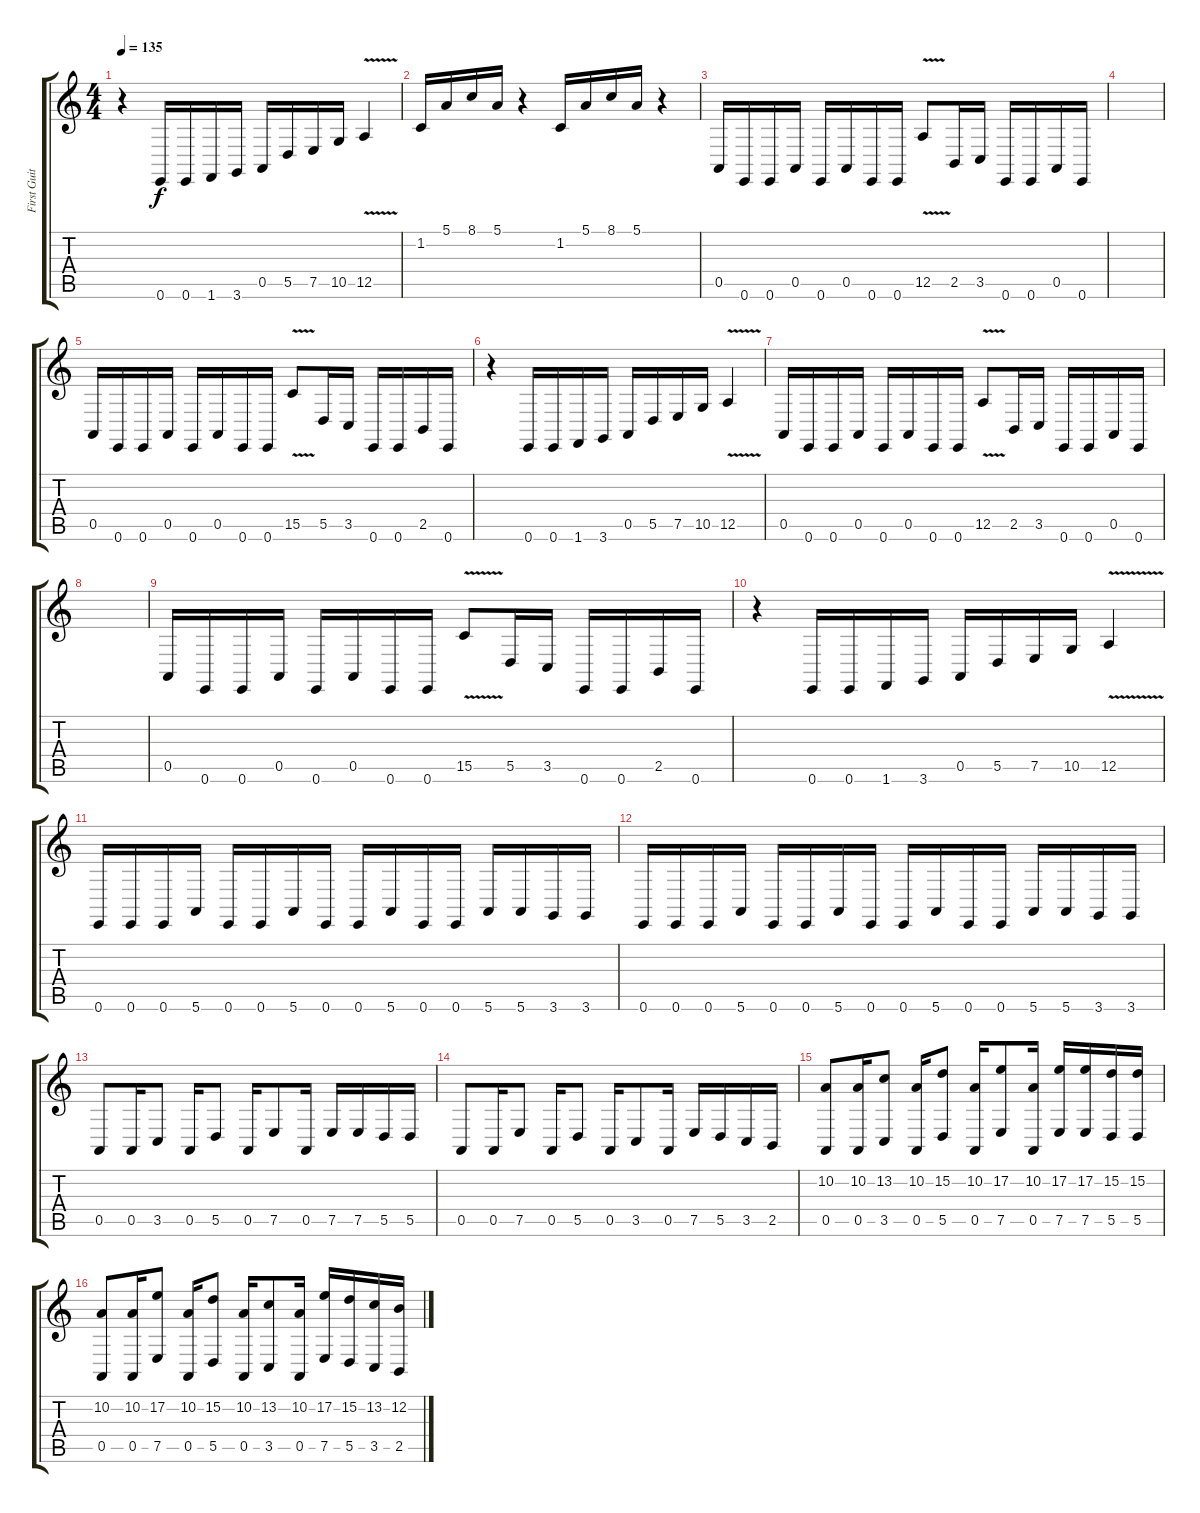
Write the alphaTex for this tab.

\track ("First Guitar" "First Guit") {instrument acousticgrandpiano}
\staff {score tabs}
\tuning (E4 B3 G3 D3 A2 E2) {hide}
\ts (4 4)
\tempo 135
\clef g2
\ks c
r.4{dy f} 0.6.16 0.6.16 1.6.16 3.6.16 0.5.16 5.5.16 7.5.16 10.5.16 12.5{v}.4 |
1.2.16 5.1.16 8.1.16 5.1.16 r.4 1.2.16 5.1.16 8.1.16 5.1.16 r.4 |
0.5.16 0.6.16 0.6.16 0.5.16 0.6.16 0.5.16 0.6.16 0.6.16 12.5{v}.8 2.5.16 3.5.16 0.6.16 0.6.16 0.5.16 0.6.16 |
|
0.5.16 0.6.16 0.6.16 0.5.16 0.6.16 0.5.16 0.6.16 0.6.16 15.5{v}.8 5.5.16 3.5.16 0.6.16 0.6.16 2.5.16 0.6.16 |
r.4 0.6.16 0.6.16 1.6.16 3.6.16 0.5.16 5.5.16 7.5.16 10.5.16 12.5{v}.4 |
0.5.16 0.6.16 0.6.16 0.5.16 0.6.16 0.5.16 0.6.16 0.6.16 12.5{v}.8 2.5.16 3.5.16 0.6.16 0.6.16 0.5.16 0.6.16 |
|
0.5.16 0.6.16 0.6.16 0.5.16 0.6.16 0.5.16 0.6.16 0.6.16 15.5{v}.8 5.5.16 3.5.16 0.6.16 0.6.16 2.5.16 0.6.16 |
r.4 0.6.16 0.6.16 1.6.16 3.6.16 0.5.16 5.5.16 7.5.16 10.5.16 12.5{v}.4 |
0.6.16 0.6.16 0.6.16 5.6.16 0.6.16 0.6.16 5.6.16 0.6.16 0.6.16 5.6.16 0.6.16 0.6.16 5.6.16 5.6.16 3.6.16 3.6.16 |
0.6.16 0.6.16 0.6.16 5.6.16 0.6.16 0.6.16 5.6.16 0.6.16 0.6.16 5.6.16 0.6.16 0.6.16 5.6.16 5.6.16 3.6.16 3.6.16 |
0.5.8 0.5.16 3.5.8 0.5.16 5.5.8 0.5.16 7.5.8 0.5.16 7.5.16 7.5.16 5.5.16 5.5.16 |
0.5.8 0.5.16 7.5.8 0.5.16 5.5.8 0.5.16 3.5.8 0.5.16 7.5.16 5.5.16 3.5.16 2.5.16 |
(10.2 0.5).8 (10.2 0.5).16 (13.2 3.5).8 (10.2 0.5).16 (15.2 5.5).8 (10.2 0.5).16 (17.2 7.5).8 (10.2 0.5).16 (17.2 7.5).16 (17.2 7.5).16 (15.2 5.5).16 (15.2 5.5).16 |
(10.2 0.5).8 (10.2 0.5).16 (17.2 7.5).8 (10.2 0.5).16 (15.2 5.5).8 (10.2 0.5).16 (13.2 3.5).8 (10.2 0.5).16 (17.2 7.5).16 (15.2 5.5).16 (13.2 3.5).16 (12.2 2.5).16
